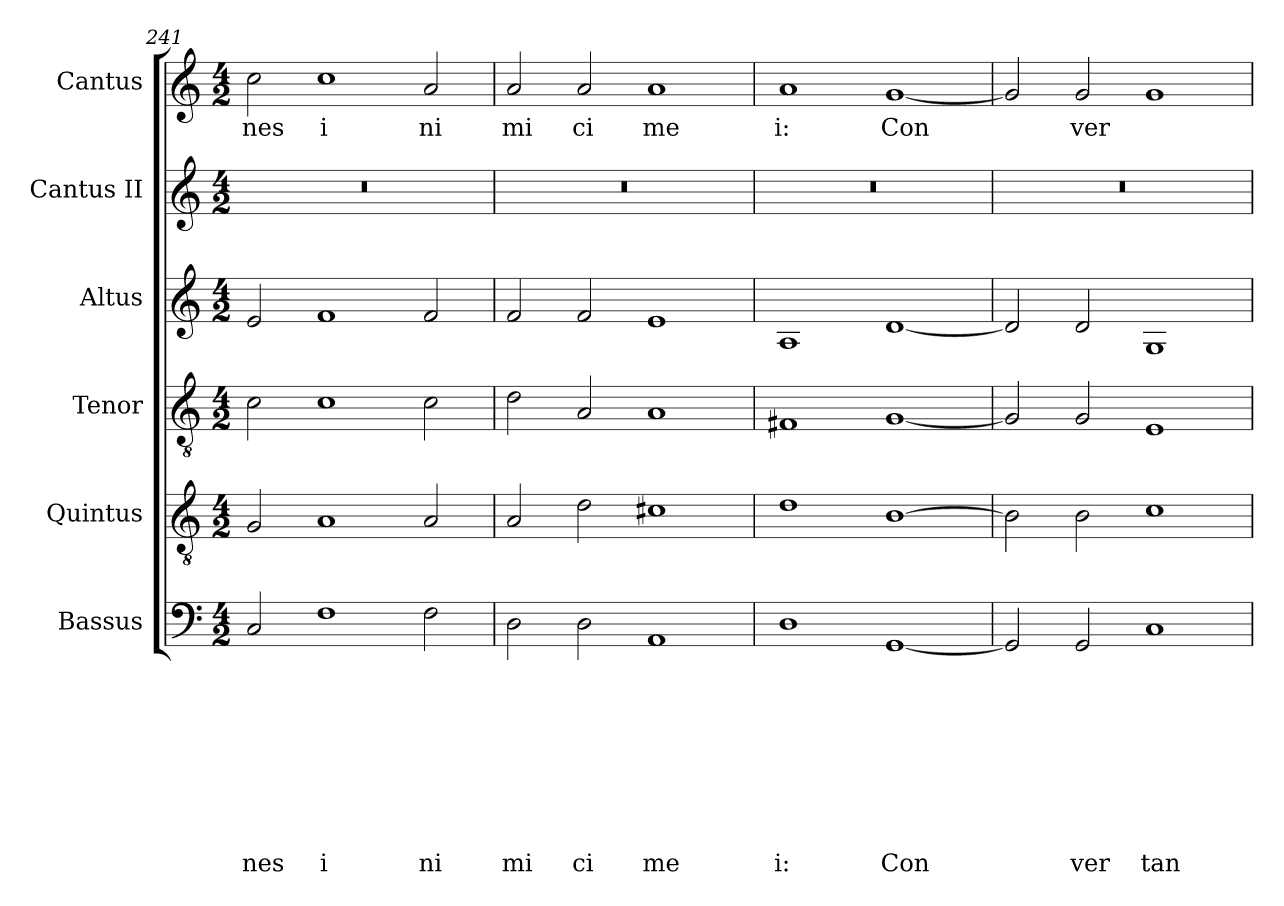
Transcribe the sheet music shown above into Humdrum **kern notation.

**kern	**text	**text	**text	**text	**text	**text	**text	**text	**text	**kern	**kern	**kern	**kern	**kern	**text
*part6	*part6	*part6	*part6	*part6	*part6	*part6	*part6	*part6	*part6	*part5	*part4	*part3	*part2	*part1	*part1
*staff6	*staff6	*staff6	*staff6	*staff6	*staff6	*staff6	*staff6	*staff6	*staff6	*staff5	*staff4	*staff3	*staff2	*staff1	*staff1
*I"Bassus	*	*	*	*	*	*	*	*	*	*I"Quintus	*I"Tenor	*I"Altus	*I"Cantus II	*I"Cantus	*
*I'Bassus	*	*	*	*	*	*	*	*	*	*I'Quintus	*I'Tenor	*I'Altus	*	*I'Cantus	*
!!LO:LB:g=z
*clefF4	*	*	*	*	*	*	*	*	*	*clefGv2	*clefGv2	*clefG2	*clefG2	*clefG2	*
*k[]	*	*	*	*	*	*	*	*	*	*k[]	*k[]	*k[]	*k[]	*k[]	*
*C:	*	*	*	*	*	*	*	*	*	*C:	*C:	*C:	*C:	*C:	*
*M4/2	*	*	*	*	*	*	*	*	*	*M4/2	*M4/2	*M4/2	*M4/2	*M4/2	*
=241	=241	=241	=241	=241	=241	=241	=241	=241	=241	=241	=241	=241	=241	=241	=241
!	!	!	!	!	!	!	!	!	!LO:LY:b	!	!	!	!	!	!LO:LY:b
2C/	.	.	.	.	.	.	.	.	nes	2G/	2c\	2e/	0r	2cc\	-nes
!	!	!	!	!	!	!	!	!	!LO:LY:b	!	!	!	!	!	!LO:LY:b
1F	.	.	.	.	.	.	.	.	i	1A	1c	1f	.	1cc	i
!	!	!	!	!	!	!	!	!	!LO:LY:b	!	!	!	!	!	!LO:LY:b
2F\	.	.	.	.	.	.	.	.	ni	2A/	2c\	2f/	.	2a/	ni
=242	=242	=242	=242	=242	=242	=242	=242	=242	=242	=242	=242	=242	=242	=242	=242
!	!	!	!	!	!	!	!	!	!LO:LY:b	!	!	!	!	!	!LO:LY:b
2D\	.	.	.	.	.	.	.	.	mi	2A/	2d\	2f/	0r	2a/	mi
!	!	!	!	!	!	!	!	!	!LO:LY:b	!	!	!	!	!	!LO:LY:b
2D\	.	.	.	.	.	.	.	.	ci	2d\	2A/	2f/	.	2a/	ci
!	!	!	!	!	!	!	!	!	!LO:LY:b	!	!	!	!	!	!LO:LY:b
1AA	.	.	.	.	.	.	.	.	me	1c#X	1A	1e	.	1a	me
=243	=243	=243	=243	=243	=243	=243	=243	=243	=243	=243	=243	=243	=243	=243	=243
!	!	!	!	!	!	!	!	!	!LO:LY:b	!	!	!	!	!	!LO:LY:b
1D	.	.	.	.	.	.	.	.	i:	1d	1F#X	1A	0r	1a	i:
!	!	!	!	!	!	!	!	!	!LO:LY:b	!	!	!	!	!	!LO:LY:b
[<1GG	.	.	.	.	.	.	.	.	Con	[>1B	[<1G	[<1d	.	[<1g	Con
=244	=244	=244	=244	=244	=244	=244	=244	=244	=244	=244	=244	=244	=244	=244	=244
2GG/]	.	.	.	.	.	.	.	.	.	2B\]	2G/]	2d/]	0r	2g/]	.
!	!	!	!	!	!	!	!	!	!LO:LY:b	!	!	!	!	!	!LO:LY:b
2GG/	.	.	.	.	.	.	.	.	ver	2B\	2G/	2d/	.	2g/	ver
!	!	!	!	!	!	!	!	!	!LO:LY:b	!	!	!	!	!	!
1C	.	.	.	.	.	.	.	.	tan	1c	1E	1G	.	1g	.
=	=	=	=	=	=	=	=	=	=	=	=	=	=	=	=
*-	*-	*-	*-	*-	*-	*-	*-	*-	*-	*-	*-	*-	*-	*-	*-
